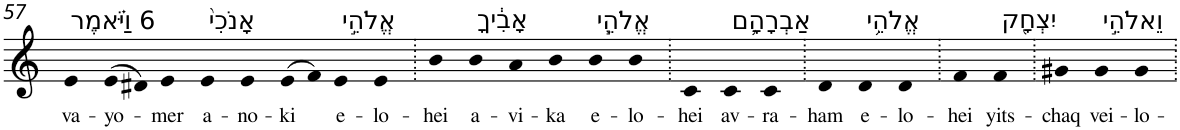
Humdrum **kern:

**kern	**text
*part1	*part1
*staff1	*staff1
*I"Piano	*
*I'Pno	*
!!LO:PB:g=z
*clefG2	*
*k[]	*
=57	=57
!LO:TX:a:t=6 וַיֹּ֗אמֶר	!
!	!LO:LY:b
4e	va-
!	!LO:LY:b
(>8e	-yo-
8d#X)	.
!	!LO:LY:b
4e	-mer
!LO:TX:a:t=אָנֹכִי֙	!
!	!LO:LY:b
4e	a-
!	!LO:LY:b
4e	-no-
!	!LO:LY:b
(>8e	-ki
8f)	.
!LO:TX:a:t=אֱלֹהֵ֣י	!
!	!LO:LY:b
4e	e-
!	!LO:LY:b
4e	-lo-
=58.	=58.
!	!LO:LY:b
4b	-hei
!LO:TX:a:t=אָבִ֔יךָ	!
!	!LO:LY:b
4b	a-
!	!LO:LY:b
4a	-vi-
!	!LO:LY:b
4b	-ka
!LO:TX:a:t=אֱלֹהֵ֧י	!
!	!LO:LY:b
4b	e-
!	!LO:LY:b
4b	-lo-
=59.	=59.
!	!LO:LY:b
4c	-hei
!LO:TX:a:t=אַבְרָהָ֛ם	!
!	!LO:LY:b
4c	av-
!	!LO:LY:b
4c	-ra-
=60.	=60.
!	!LO:LY:b
4d	-ham
!LO:TX:a:t=אֱלֹהֵ֥י	!
!	!LO:LY:b
4d	e-
!	!LO:LY:b
4d	-lo-
=61.	=61.
!	!LO:LY:b
4f	-hei
!LO:TX:a:t=יִצְחָ֖ק	!
!	!LO:LY:b
4f	yits-
=62.	=62.
!	!LO:LY:b
4g#X	-chaq
!LO:TX:a:t=וֵאלֹהֵ֣י	!
!	!LO:LY:b
4g#	vei-
!	!LO:LY:b
4g#	-lo-
=.	=.
*-	*-
